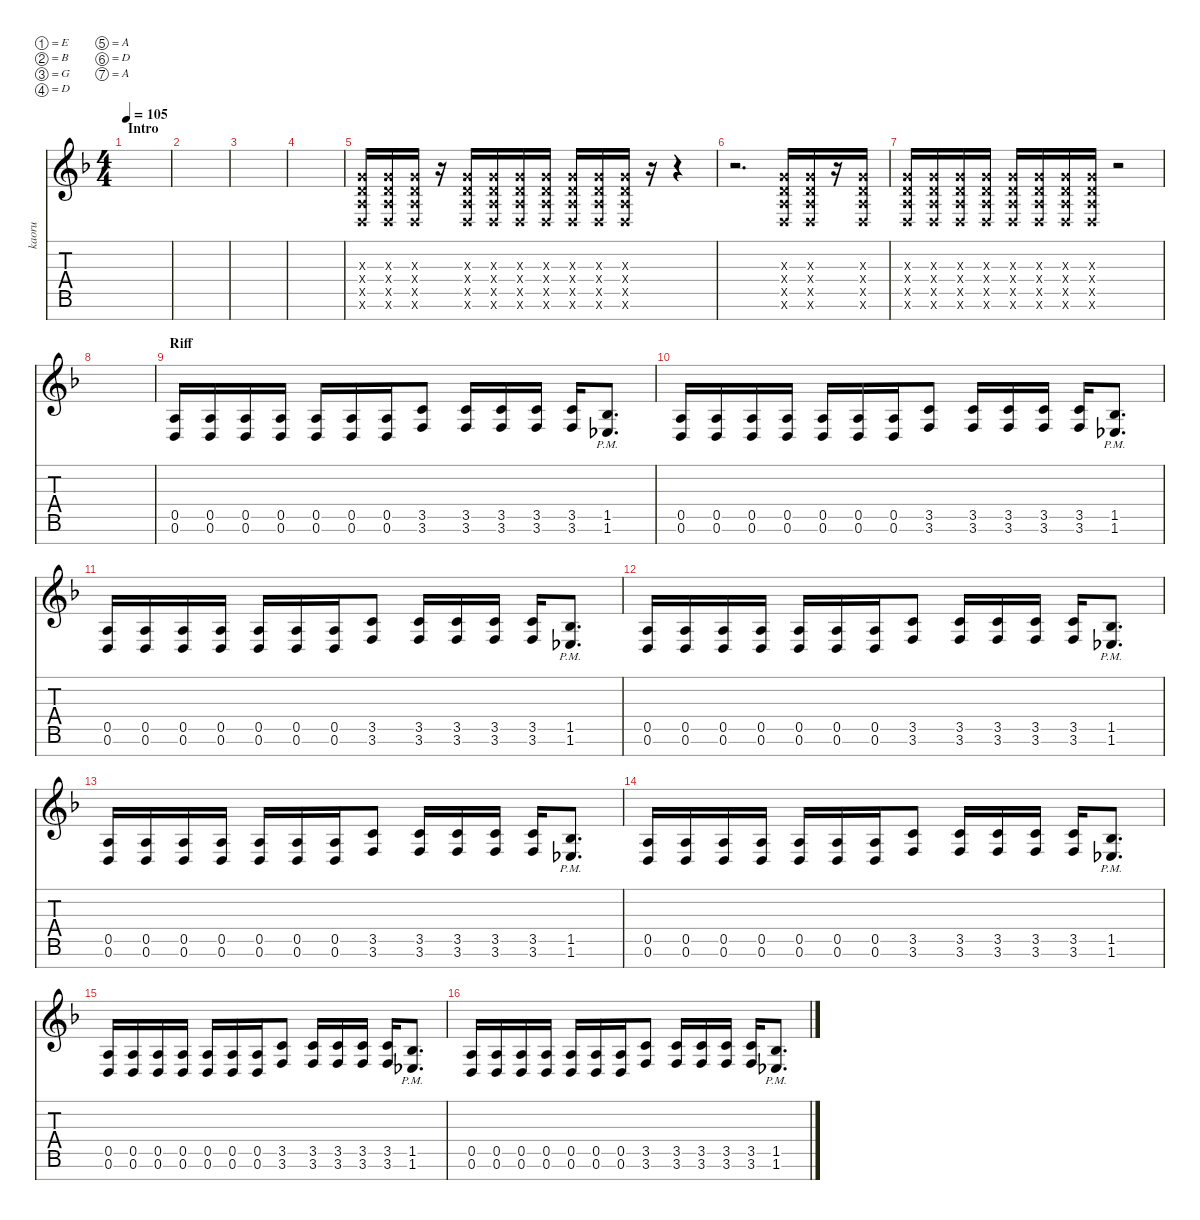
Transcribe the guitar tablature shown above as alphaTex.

\defaultSystemsLayout 4
\hideDynamics
\bracketExtendMode nobrackets
\otherSystemsTrackNameOrientation horizontal
\track ("Kaoru" "kaoru") {defaultSystemsLayout 4 instrument overdrivenguitar}
\staff {score tabs}
\tuning (E4 B3 G3 D3 A2 D2 A1)
\ts (4 4)
\beaming (8 2 2 2 2)
\section ("" "Intro")
\tempo 105
\clef g2
\ks dminor
|
|
|
|
(0.6{x acc forcenatural} 0.5{x acc forcenatural} 0.4{x acc forcenatural} 0.3{x acc forcenatural}).16 (0.4{x acc forcenatural} 0.6{x acc forcenatural} 0.5{x acc forcenatural} 0.3{x acc forcenatural}).16 (0.4{x acc forcenatural} 0.6{x acc forcenatural} 0.5{x acc forcenatural} 0.3{x acc forcenatural}).16 r.16 (0.4{x acc forcenatural} 0.5{x acc forcenatural} 0.6{x acc forcenatural} 0.3{x acc forcenatural}).16 (0.4{x acc forcenatural} 0.5{x acc forcenatural} 0.6{x acc forcenatural} 0.3{x acc forcenatural}).16 (0.4{x acc forcenatural} 0.5{x acc forcenatural} 0.6{x acc forcenatural} 0.3{x acc forcenatural}).16 (0.4{x acc forcenatural} 0.5{x acc forcenatural} 0.6{x acc forcenatural} 0.3{x acc forcenatural}).16 (0.4{x acc forcenatural} 0.5{x acc forcenatural} 0.6{x acc forcenatural} 0.3{x acc forcenatural}).16 (0.4{x acc forcenatural} 0.5{x acc forcenatural} 0.6{x acc forcenatural} 0.3{x acc forcenatural}).16 (0.4{x acc forcenatural} 0.5{x acc forcenatural} 0.6{x acc forcenatural} 0.3{x acc forcenatural}).16 r.16 r.4 |
r.2{d} (0.6{x acc forcenatural} 0.3{x acc forcenatural} 0.4{x acc forcenatural} 0.5{x acc forcenatural}).16{dy mf} (0.6{x acc forcenatural} 0.3{x acc forcenatural} 0.4{x acc forcenatural} 0.5{x acc forcenatural}).16 r.16 (0.6{x acc forcenatural} 0.5{x acc forcenatural} 0.4{x acc forcenatural} 0.3{x acc forcenatural}).16 |
(0.6{x acc forcenatural} 0.5{x acc forcenatural} 0.4{x acc forcenatural} 0.3{x acc forcenatural}).16 (0.6{x acc forcenatural} 0.5{x acc forcenatural} 0.4{x acc forcenatural} 0.3{x acc forcenatural}).16 (0.6{x acc forcenatural} 0.5{x acc forcenatural} 0.4{x acc forcenatural} 0.3{x acc forcenatural}).16 (0.6{x acc forcenatural} 0.5{x acc forcenatural} 0.4{x acc forcenatural} 0.3{x acc forcenatural}).16 (0.6{x acc forcenatural} 0.5{x acc forcenatural} 0.4{x acc forcenatural} 0.3{x acc forcenatural}).16 (0.6{x acc forcenatural} 0.5{x acc forcenatural} 0.4{x acc forcenatural} 0.3{x acc forcenatural}).16 (0.6{x acc forcenatural} 0.5{x acc forcenatural} 0.4{x acc forcenatural} 0.3{x acc forcenatural}).16 (0.6{x acc forcenatural} 0.5{x acc forcenatural} 0.4{x acc forcenatural} 0.3{x acc forcenatural}).16 r.2 |
|
\section ("" "Riff")
(0.6{acc forcenatural} 0.5{acc forcenatural}).16 (0.6{acc forcenatural} 0.5{acc forcenatural}).16 (0.6{acc forcenatural} 0.5{acc forcenatural}).16 (0.6{acc forcenatural} 0.5{acc forcenatural}).16 (0.6{acc forcenatural} 0.5{acc forcenatural}).16 (0.6{acc forcenatural} 0.5{acc forcenatural}).16 (0.6{acc forcenatural} 0.5{acc forcenatural}).16 (3.6{acc forcenatural} 3.5{acc forcenatural}).8 (3.6{acc forcenatural} 3.5{acc forcenatural}).16 (3.6{acc forcenatural} 3.5{acc forcenatural}).16 (3.6{acc forcenatural} 3.5{acc forcenatural}).16 (3.6{acc forcenatural} 3.5{acc forcenatural}).16 (1.6{pm acc b} 1.5{pm acc b}).8{d} |
(0.6{acc forcenatural} 0.5{acc forcenatural}).16 (0.6{acc forcenatural} 0.5{acc forcenatural}).16 (0.6{acc forcenatural} 0.5{acc forcenatural}).16 (0.6{acc forcenatural} 0.5{acc forcenatural}).16 (0.6{acc forcenatural} 0.5{acc forcenatural}).16 (0.6{acc forcenatural} 0.5{acc forcenatural}).16 (0.6{acc forcenatural} 0.5{acc forcenatural}).16 (3.6{acc forcenatural} 3.5{acc forcenatural}).8 (3.6{acc forcenatural} 3.5{acc forcenatural}).16 (3.6{acc forcenatural} 3.5{acc forcenatural}).16 (3.6{acc forcenatural} 3.5{acc forcenatural}).16 (3.6{acc forcenatural} 3.5{acc forcenatural}).16 (1.6{pm acc b} 1.5{pm acc b}).8{d} |
(0.6{acc forcenatural} 0.5{acc forcenatural}).16 (0.6{acc forcenatural} 0.5{acc forcenatural}).16 (0.6{acc forcenatural} 0.5{acc forcenatural}).16 (0.6{acc forcenatural} 0.5{acc forcenatural}).16 (0.6{acc forcenatural} 0.5{acc forcenatural}).16 (0.6{acc forcenatural} 0.5{acc forcenatural}).16 (0.6{acc forcenatural} 0.5{acc forcenatural}).16 (3.6{acc forcenatural} 3.5{acc forcenatural}).8 (3.6{acc forcenatural} 3.5{acc forcenatural}).16 (3.6{acc forcenatural} 3.5{acc forcenatural}).16 (3.6{acc forcenatural} 3.5{acc forcenatural}).16 (3.6{acc forcenatural} 3.5{acc forcenatural}).16 (1.6{pm acc b} 1.5{pm acc b}).8{d} |
(0.6{acc forcenatural} 0.5{acc forcenatural}).16 (0.6{acc forcenatural} 0.5{acc forcenatural}).16 (0.6{acc forcenatural} 0.5{acc forcenatural}).16 (0.6{acc forcenatural} 0.5{acc forcenatural}).16 (0.6{acc forcenatural} 0.5{acc forcenatural}).16 (0.6{acc forcenatural} 0.5{acc forcenatural}).16 (0.6{acc forcenatural} 0.5{acc forcenatural}).16 (3.6{acc forcenatural} 3.5{acc forcenatural}).8 (3.6{acc forcenatural} 3.5{acc forcenatural}).16 (3.6{acc forcenatural} 3.5{acc forcenatural}).16 (3.6{acc forcenatural} 3.5{acc forcenatural}).16 (3.6{acc forcenatural} 3.5{acc forcenatural}).16 (1.6{pm acc b} 1.5{pm acc b}).8{d} |
(0.6{acc forcenatural} 0.5{acc forcenatural}).16 (0.6{acc forcenatural} 0.5{acc forcenatural}).16 (0.6{acc forcenatural} 0.5{acc forcenatural}).16 (0.6{acc forcenatural} 0.5{acc forcenatural}).16 (0.6{acc forcenatural} 0.5{acc forcenatural}).16 (0.6{acc forcenatural} 0.5{acc forcenatural}).16 (0.6{acc forcenatural} 0.5{acc forcenatural}).16 (3.6{acc forcenatural} 3.5{acc forcenatural}).8 (3.6{acc forcenatural} 3.5{acc forcenatural}).16 (3.6{acc forcenatural} 3.5{acc forcenatural}).16 (3.6{acc forcenatural} 3.5{acc forcenatural}).16 (3.6{acc forcenatural} 3.5{acc forcenatural}).16 (1.6{pm acc b} 1.5{pm acc b}).8{d} |
(0.6{acc forcenatural} 0.5{acc forcenatural}).16 (0.6{acc forcenatural} 0.5{acc forcenatural}).16 (0.6{acc forcenatural} 0.5{acc forcenatural}).16 (0.6{acc forcenatural} 0.5{acc forcenatural}).16 (0.6{acc forcenatural} 0.5{acc forcenatural}).16 (0.6{acc forcenatural} 0.5{acc forcenatural}).16 (0.6{acc forcenatural} 0.5{acc forcenatural}).16 (3.6{acc forcenatural} 3.5{acc forcenatural}).8 (3.6{acc forcenatural} 3.5{acc forcenatural}).16 (3.6{acc forcenatural} 3.5{acc forcenatural}).16 (3.6{acc forcenatural} 3.5{acc forcenatural}).16 (3.6{acc forcenatural} 3.5{acc forcenatural}).16 (1.6{pm acc b} 1.5{pm acc b}).8{d} |
(0.6{acc forcenatural} 0.5{acc forcenatural}).16 (0.6{acc forcenatural} 0.5{acc forcenatural}).16 (0.6{acc forcenatural} 0.5{acc forcenatural}).16 (0.6{acc forcenatural} 0.5{acc forcenatural}).16 (0.6{acc forcenatural} 0.5{acc forcenatural}).16 (0.6{acc forcenatural} 0.5{acc forcenatural}).16 (0.6{acc forcenatural} 0.5{acc forcenatural}).16 (3.6{acc forcenatural} 3.5{acc forcenatural}).8 (3.6{acc forcenatural} 3.5{acc forcenatural}).16 (3.6{acc forcenatural} 3.5{acc forcenatural}).16 (3.6{acc forcenatural} 3.5{acc forcenatural}).16 (3.6{acc forcenatural} 3.5{acc forcenatural}).16 (1.6{pm acc b} 1.5{pm acc b}).8{d} |
(0.6{acc forcenatural} 0.5{acc forcenatural}).16 (0.6{acc forcenatural} 0.5{acc forcenatural}).16 (0.6{acc forcenatural} 0.5{acc forcenatural}).16 (0.6{acc forcenatural} 0.5{acc forcenatural}).16 (0.6{acc forcenatural} 0.5{acc forcenatural}).16 (0.6{acc forcenatural} 0.5{acc forcenatural}).16 (0.6{acc forcenatural} 0.5{acc forcenatural}).16 (3.6{acc forcenatural} 3.5{acc forcenatural}).8 (3.6{acc forcenatural} 3.5{acc forcenatural}).16 (3.6{acc forcenatural} 3.5{acc forcenatural}).16 (3.6{acc forcenatural} 3.5{acc forcenatural}).16 (3.6{acc forcenatural} 3.5{acc forcenatural}).16 (1.6{pm acc b} 1.5{pm acc b}).8{d}
